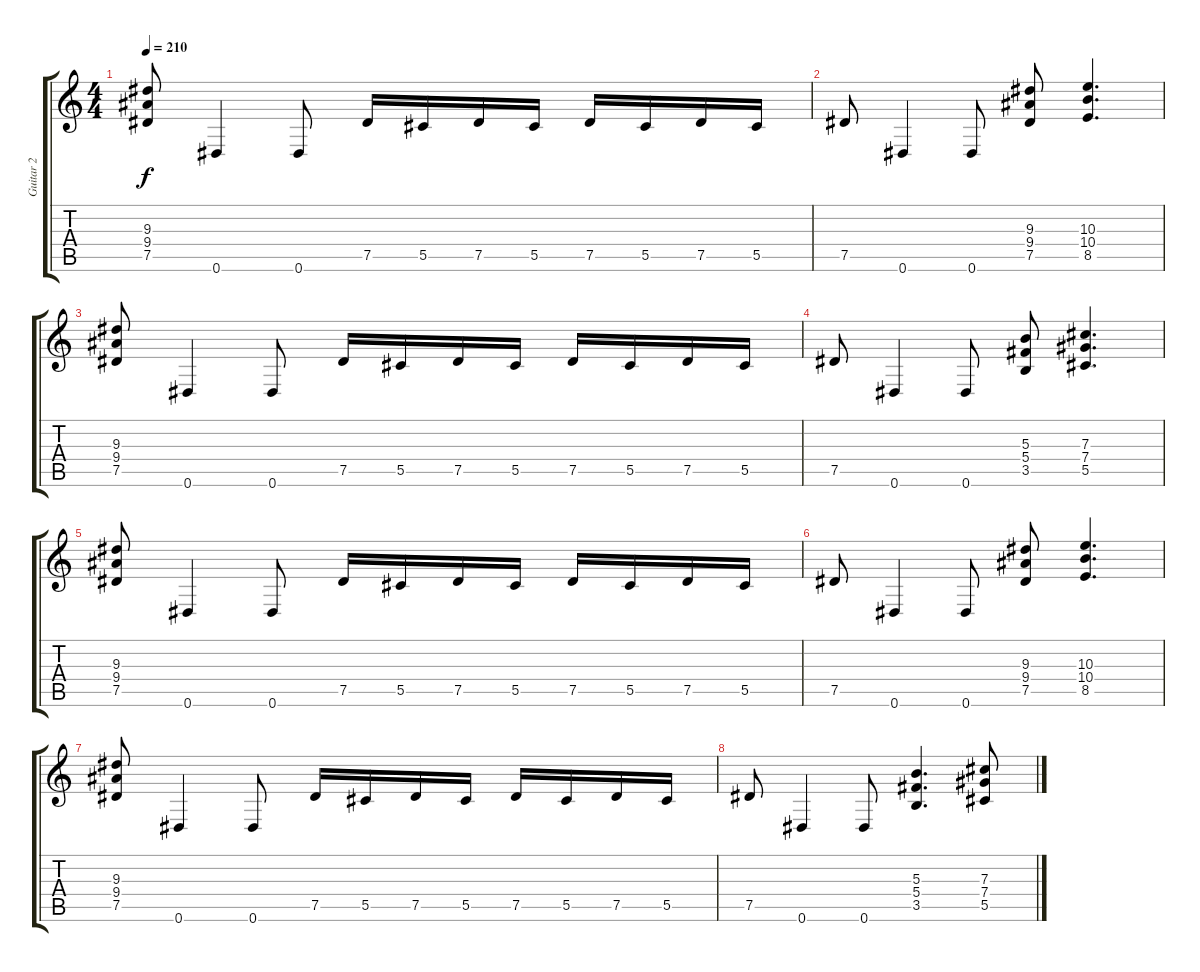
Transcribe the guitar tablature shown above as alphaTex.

\track ("Guitar 2" "Guitar 2") {instrument distortionguitar}
\staff {score tabs}
\tuning (Eb4 Bb3 Gb3 Db3 Ab2 Eb2) {hide}
\ts (4 4)
\tempo 210
\clef g2
\ks c
(9.3 9.4 7.5).8{dy f} 0.6.4 0.6.8 7.5.16 5.5.16 7.5.16 5.5.16 7.5.16 5.5.16 7.5.16 5.5.16 |
7.5.8 0.6.4 0.6.8 (9.3 9.4 7.5).8 (10.3 10.4 8.5).4{d} |
(9.3 9.4 7.5).8 0.6.4 0.6.8 7.5.16 5.5.16 7.5.16 5.5.16 7.5.16 5.5.16 7.5.16 5.5.16 |
7.5.8 0.6.4 0.6.8 (5.3 5.4 3.5).8 (7.3 7.4 5.5).4{d} |
(9.3 9.4 7.5).8 0.6.4 0.6.8 7.5.16 5.5.16 7.5.16 5.5.16 7.5.16 5.5.16 7.5.16 5.5.16 |
7.5.8 0.6.4 0.6.8 (9.3 9.4 7.5).8 (10.3 10.4 8.5).4{d} |
(9.3 9.4 7.5).8 0.6.4 0.6.8 7.5.16 5.5.16 7.5.16 5.5.16 7.5.16 5.5.16 7.5.16 5.5.16 |
7.5.8 0.6.4 0.6.8 (5.3 5.4 3.5).4{d} (7.3 7.4 5.5).8
